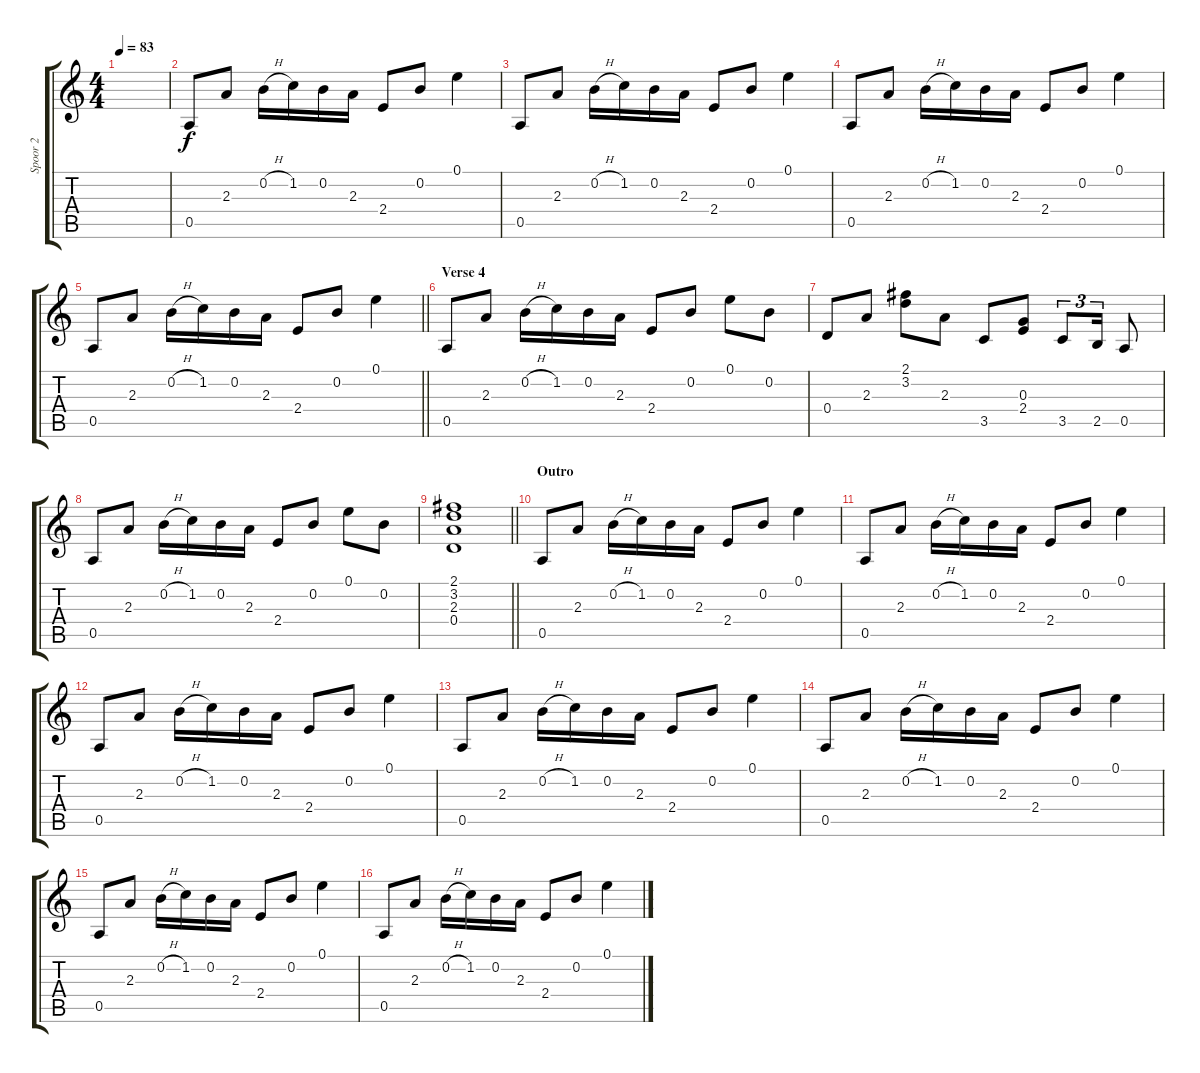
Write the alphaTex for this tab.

\track ("Spoor 2" "Spoor 2") {instrument acousticguitarsteel}
\staff {score tabs}
\tuning (E4 B3 G3 D3 A2 E2) {hide}
\ts (4 4)
\tempo 83
\clef g2
\ks c
|
0.5.8 2.3.8 0.2{h}.16 1.2.16 0.2.16 2.3.16 2.4.8 0.2.8 0.1.4 |
0.5.8 2.3.8 0.2{h}.16 1.2.16 0.2.16 2.3.16 2.4.8 0.2.8 0.1.4 |
0.5.8 2.3.8 0.2{h}.16 1.2.16 0.2.16 2.3.16 2.4.8 0.2.8 0.1.4 |
\barLineRight lightlight
0.5.8 2.3.8 0.2{h}.16 1.2.16 0.2.16 2.3.16 2.4.8 0.2.8 0.1.4 |
\section ("" "Verse 4")
0.5.8 2.3.8 0.2{h}.16 1.2.16 0.2.16 2.3.16 2.4.8 0.2.8 0.1.8 0.2.8 |
0.4.8 2.3.8 (2.1 3.2).8 2.3.8 3.5.8 (0.3 2.4).8 3.5.8{tu (3 2)} 2.5.16{tu (3 2)} 0.5.8 |
0.5.8 2.3.8 0.2{h}.16 1.2.16 0.2.16 2.3.16 2.4.8 0.2.8 0.1.8 0.2.8 |
\barLineRight lightlight
(2.1 3.2 2.3 0.4).1 |
\section ("" "Outro")
0.5.8 2.3.8 0.2{h}.16 1.2.16 0.2.16 2.3.16 2.4.8 0.2.8 0.1.4 |
0.5.8 2.3.8 0.2{h}.16 1.2.16 0.2.16 2.3.16 2.4.8 0.2.8 0.1.4 |
0.5.8 2.3.8 0.2{h}.16 1.2.16 0.2.16 2.3.16 2.4.8 0.2.8 0.1.4 |
0.5.8 2.3.8 0.2{h}.16 1.2.16 0.2.16 2.3.16 2.4.8 0.2.8 0.1.4 |
0.5.8 2.3.8 0.2{h}.16 1.2.16 0.2.16 2.3.16 2.4.8 0.2.8 0.1.4 |
0.5.8 2.3.8 0.2{h}.16 1.2.16 0.2.16 2.3.16 2.4.8 0.2.8 0.1.4 |
0.5.8 2.3.8 0.2{h}.16 1.2.16 0.2.16 2.3.16 2.4.8 0.2.8 0.1.4
